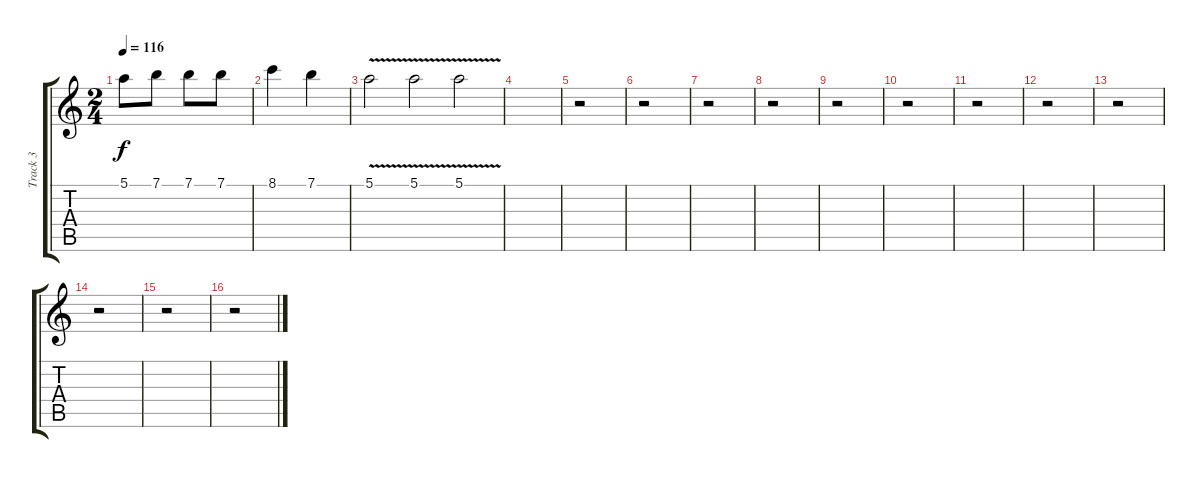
\track ("Track 3" "Track 3") {instrument distortionguitar}
\staff {score tabs}
\tuning (E4 B3 G3 D3 A2 E2) {hide}
\ts (2 4)
\tempo 116
\clef g2
\ks c
5.1.8{dy f} 7.1.8 7.1.8 7.1.8 |
8.1.4 7.1.4 |
5.1{v}.2 5.1{v}.2 5.1{v}.2 |
|
r.2 |
r.2 |
r.2 |
r.2 |
r.2 |
r.2 |
r.2 |
r.2 |
r.2 |
r.2 |
r.2 |
r.2
